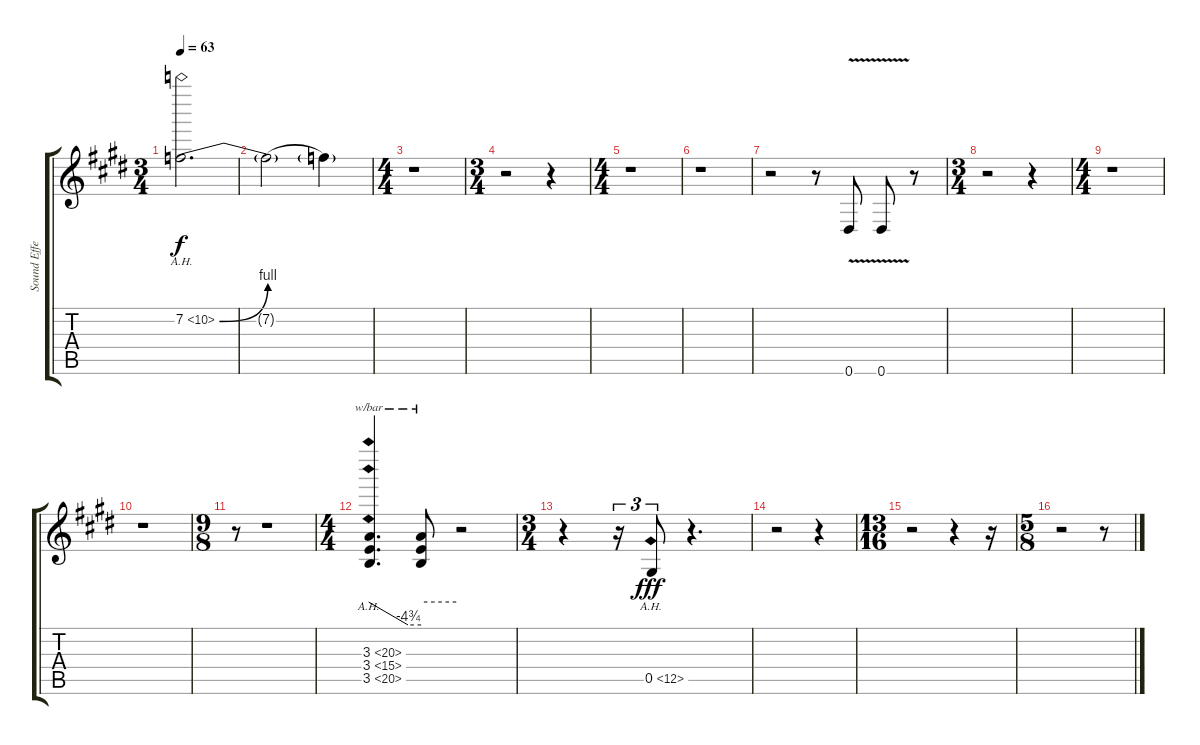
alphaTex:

\track ("Sound Effect" "Sound Effe") {instrument overdrivenguitar}
\staff {score tabs}
\tuning (Eb4 Bb3 Gb3 Db3 Ab2 Eb2) {hide}
\ts (3 4)
\tempo 63
\clef g2
\ks e
7.2{be (bend 0 0 60 4) ah 3}.2{d dy f} |
7.2{be (hold 40 0 60 0) t}.2 7.2{t}.4 |
\ts (4 4)
r.1 |
\ts (3 4)
r.2 r.4 |
\ts (4 4)
r.1 |
r.1 |
r.2 r.8 0.6{v}.8 0.6{v}.8 r.8 |
\ts (3 4)
r.2 r.4 |
\ts (4 4)
r.1 |
r.1 |
\ts (9 8)
r.8 r.1 |
\ts (4 4)
(3.3{ah 17} 3.4{ah 12} 3.5{ah 17}).4{d tbe (custom default 0 0 45 -19 60 -19)} (3.3{t} 3.4{t} 3.5{t}).8{tbe (hold default 0 0 60 0)} r.2 |
\ts (3 4)
r.4 r.16{tu (3 2)} 0.5{ah 12}.8{tu (3 2) dy fff} r.4{d} |
r.2 r.4 |
\ts (13 16)
r.2 r.4 r.16 |
\ts (5 8)
r.2 r.8
